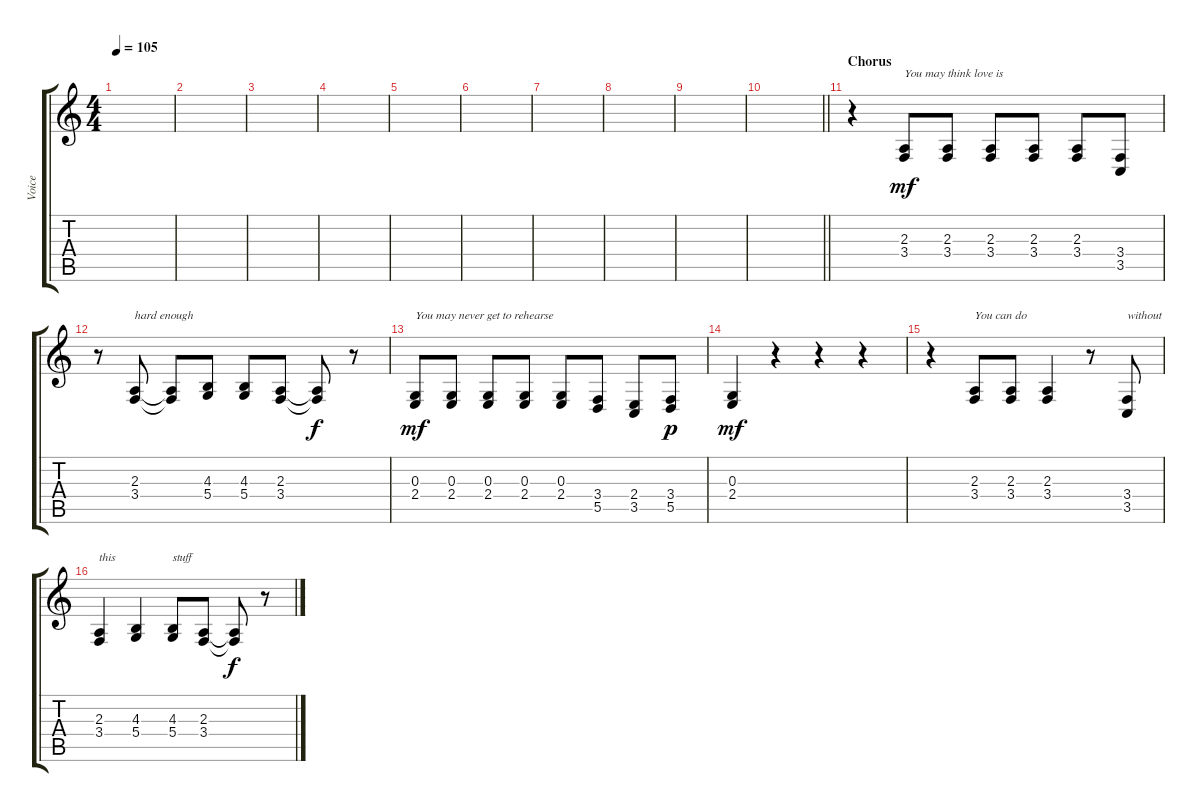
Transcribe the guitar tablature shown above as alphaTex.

\track ("Voice" "Voice") {instrument lead6voice}
\staff {score tabs}
\tuning (E4 B3 G3 D3 A2 E2) {hide}
\ts (4 4)
\tempo 105
\clef g2
\ks c
|
|
|
|
|
|
|
|
|
\barLineRight lightlight
|
\section ("" "Chorus")
r.4 (2.3 3.4).8{txt "You may think love is" dy mf} (2.3 3.4).8 (2.3 3.4).8 (2.3 3.4).8 (2.3 3.4).8 (3.4 3.5).8 |
r.8 (2.3 3.4).8{txt "hard enough"} (2.3{t} 3.4{t}).8 (4.3 5.4).8 (4.3 5.4).8 (2.3 3.4).8 (2.3{t} 3.4{t}).8{dy f} r.8 |
(0.3 2.4).8{txt "You may never get to rehearse" dy mf} (0.3 2.4).8 (0.3 2.4).8 (0.3 2.4).8 (0.3 2.4).8 (3.4 5.5).8 (2.4 3.5).8 (3.4 5.5).8{dy p} |
(0.3 2.4).4{dy mf} r.4 r.4 r.4 |
r.4 (2.3 3.4).8{txt "You can do"} (2.3 3.4).8 (2.3 3.4).4 r.8 (3.4 3.5).8{txt "without"} |
(2.3 3.4).4{txt "this"} (4.3 5.4).4 (4.3 5.4).8{txt "stuff"} (2.3 3.4).8 (2.3{t} 3.4{t}).8{dy f} r.8
